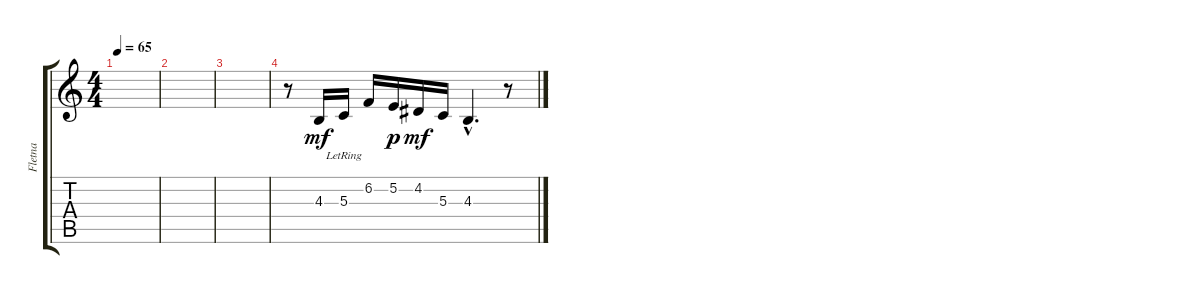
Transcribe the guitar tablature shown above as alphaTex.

\track ("Fletna" "Fletna") {instrument flute}
\staff {score tabs}
\tuning (E4 B3 G3 D3 A2 E2) {hide}
\ts (4 4)
\tempo 65
\clef g2
\ks c
|
|
|
r.8 4.3.16{dy mf} 5.3{lr}.16 6.2.16 5.2.16{dy p} 4.2.16{dy mf} 5.3.16 4.3{hac}.4{d} r.8
